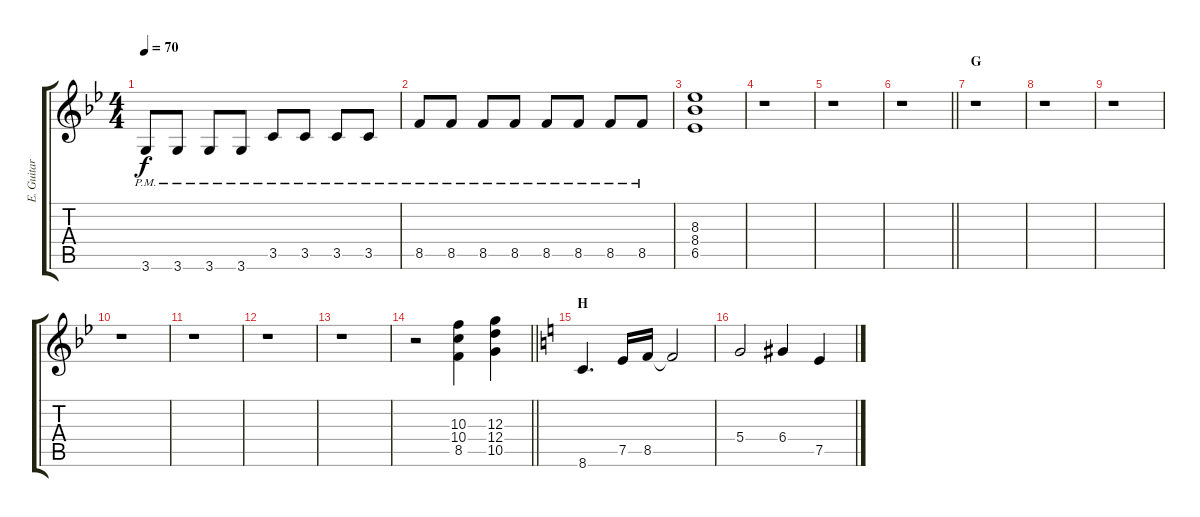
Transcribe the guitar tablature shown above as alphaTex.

\track ("E. Guitar II" "E. Guitar ") {instrument overdrivenguitar}
\staff {score tabs}
\tuning (E4 B3 G3 D3 A2 E2) {hide}
\ts (4 4)
\tempo 70
\clef g2
\ks bb
3.6{pm}.8{dy f} 3.6{pm}.8 3.6{pm}.8 3.6{pm}.8 3.5{pm}.8 3.5{pm}.8 3.5{pm}.8 3.5{pm}.8 |
8.5{pm}.8 8.5{pm}.8 8.5{pm}.8 8.5{pm}.8 8.5{pm}.8 8.5{pm}.8 8.5{pm}.8 8.5{pm}.8 |
(8.3 8.4 6.5).1 |
r.1 |
r.1 |
\barLineRight lightlight
r.1 |
\section ("" "G")
r.1 |
r.1 |
r.1 |
r.1 |
r.1 |
r.1 |
r.1 |
\barLineRight lightlight
r.2 (10.3 10.4 8.5).4 (12.3 12.4 10.5).4 |
\section ("" "H")
\ks c
8.6.4{d} 7.5.16 8.5.16 8.5{t}.2 |
5.4.2 6.4.4 7.5.4
